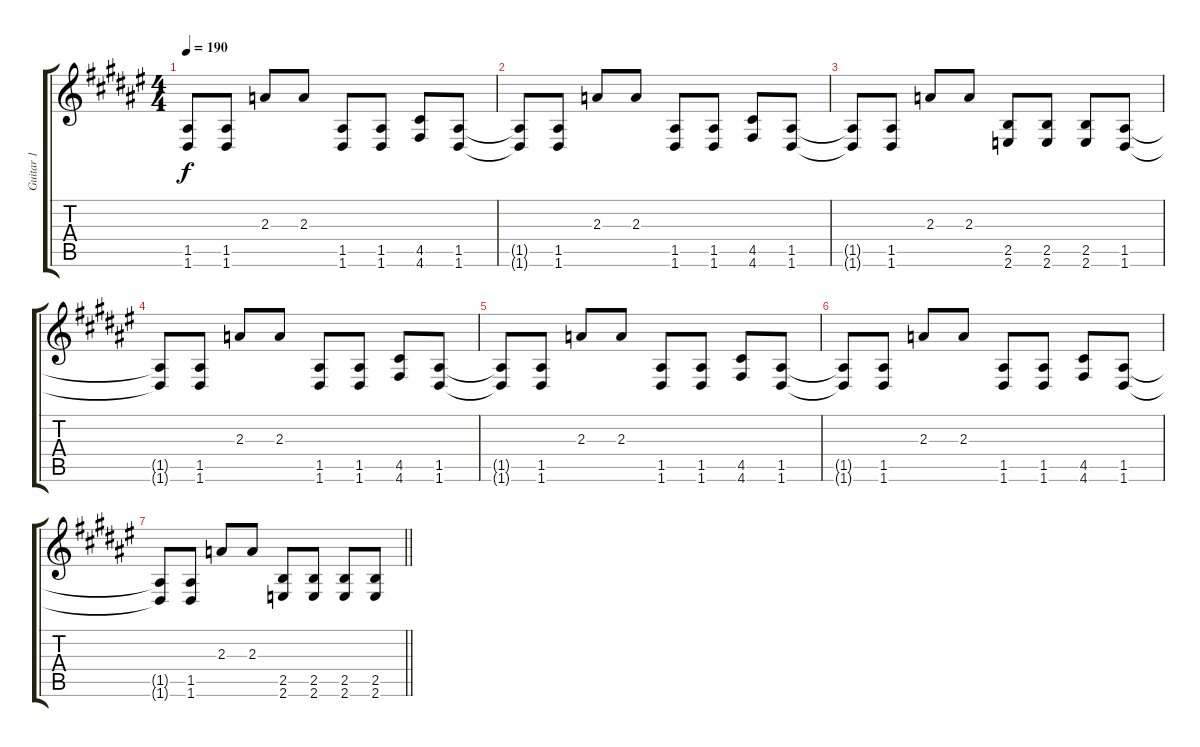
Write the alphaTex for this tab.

\track ("Guitar 1" "Guitar 1") {instrument overdrivenguitar}
\staff {score tabs}
\tuning (E4 B3 G3 D3 A2 D2) {hide}
\ts (4 4)
\tempo 190
\clef g2
\ks f#
(1.5{t} 1.6{t}).8{dy f} (1.5 1.6).8 2.3.8 2.3.8 (1.5 1.6).8 (1.5 1.6).8 (4.5 4.6).8 (1.5 1.6).8 |
(1.5{t} 1.6{t}).8 (1.5 1.6).8 2.3.8 2.3.8 (1.5 1.6).8 (1.5 1.6).8 (4.5 4.6).8 (1.5 1.6).8 |
(1.5{t} 1.6{t}).8 (1.5 1.6).8 2.3.8 2.3.8 (2.5 2.6).8 (2.5 2.6).8 (2.5 2.6).8 (1.5 1.6).8 |
(1.5{t} 1.6{t}).8 (1.5 1.6).8 2.3.8 2.3.8 (1.5 1.6).8 (1.5 1.6).8 (4.5 4.6).8 (1.5 1.6).8 |
(1.5{t} 1.6{t}).8 (1.5 1.6).8 2.3.8 2.3.8 (1.5 1.6).8 (1.5 1.6).8 (4.5 4.6).8 (1.5 1.6).8 |
(1.5{t} 1.6{t}).8 (1.5 1.6).8 2.3.8 2.3.8 (1.5 1.6).8 (1.5 1.6).8 (4.5 4.6).8 (1.5 1.6).8 |
\barLineRight lightlight
(1.5{t} 1.6{t}).8 (1.5 1.6).8 2.3.8 2.3.8 (2.5 2.6).8 (2.5 2.6).8 (2.5 2.6).8 (2.5 2.6).8
